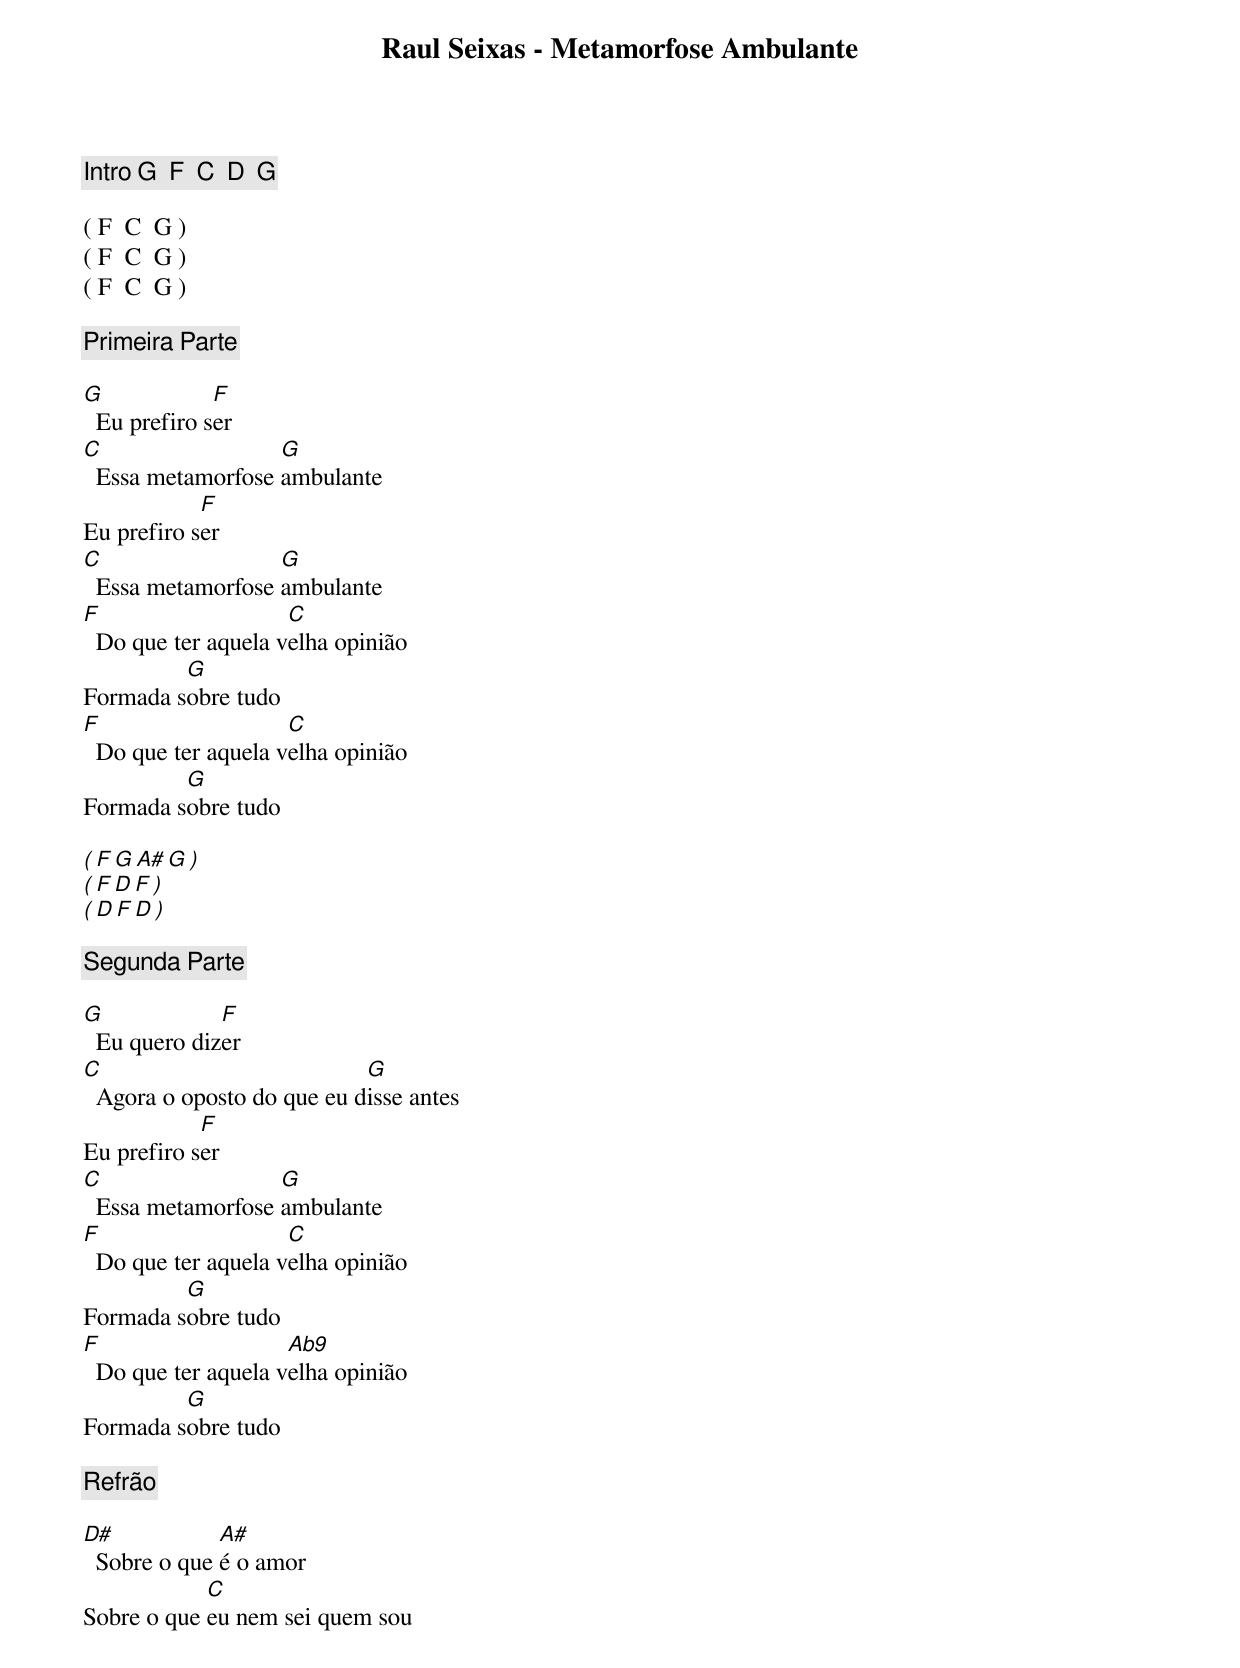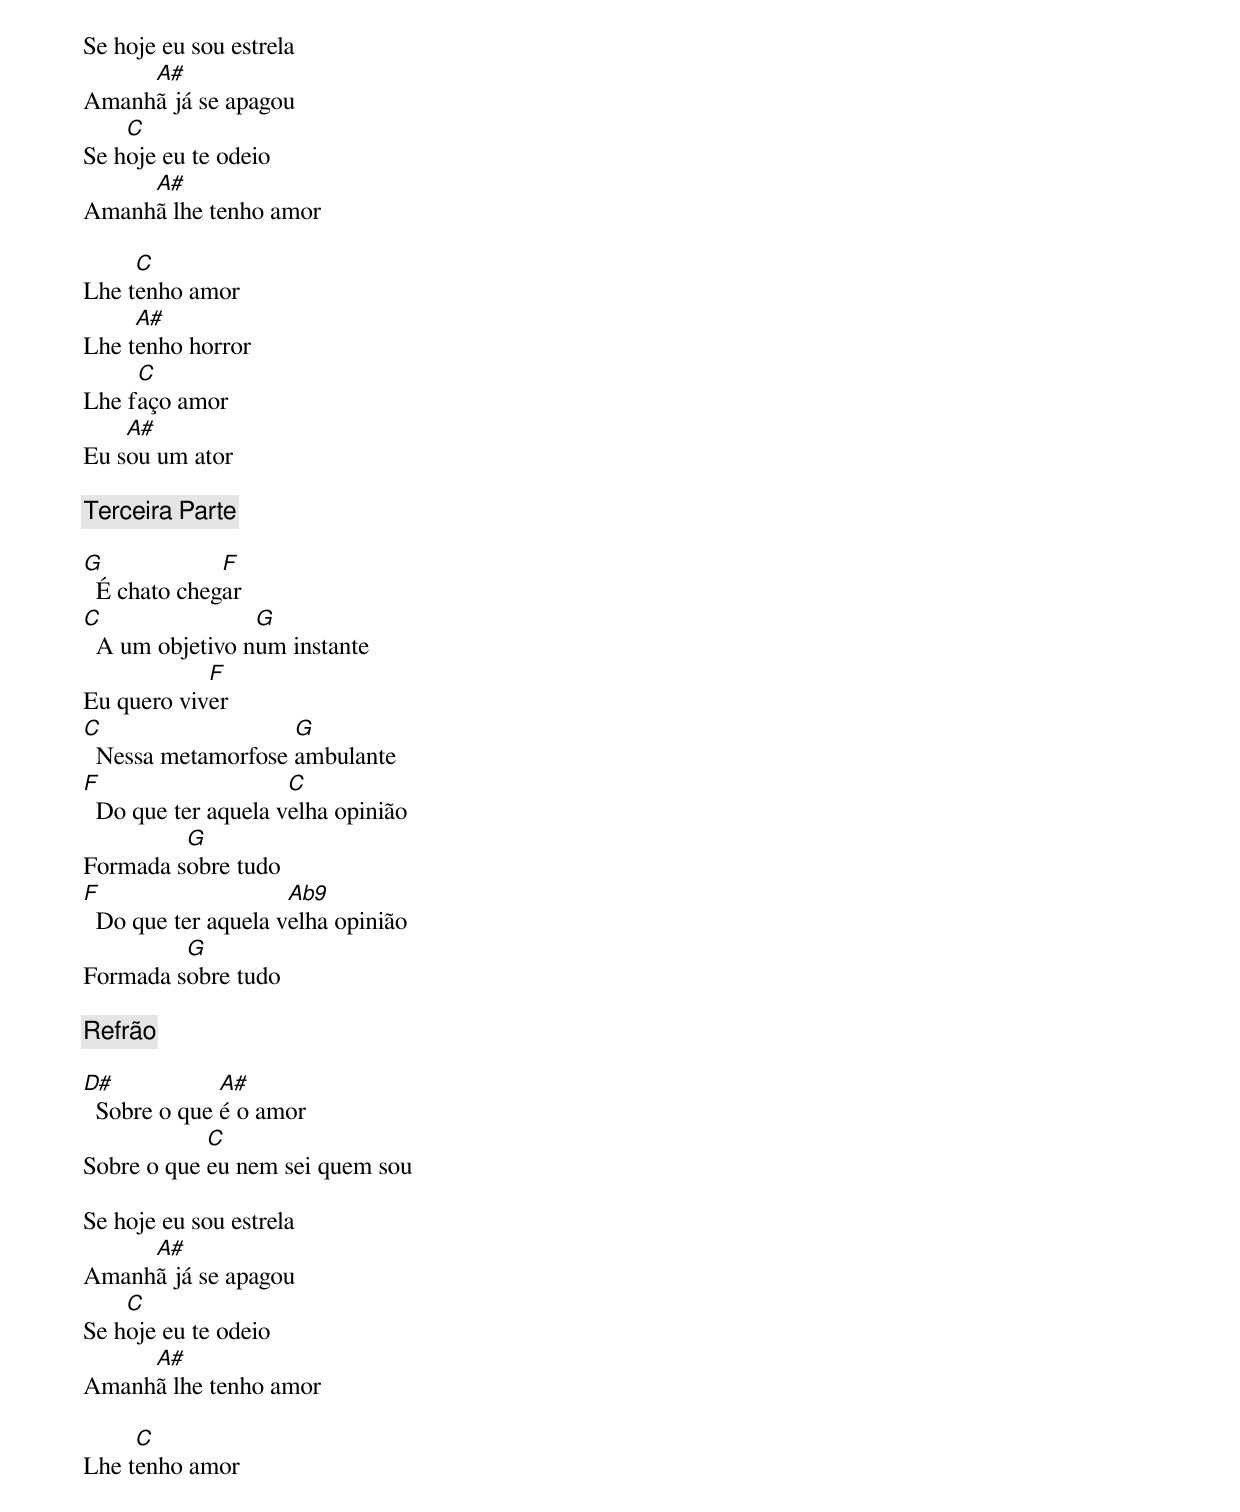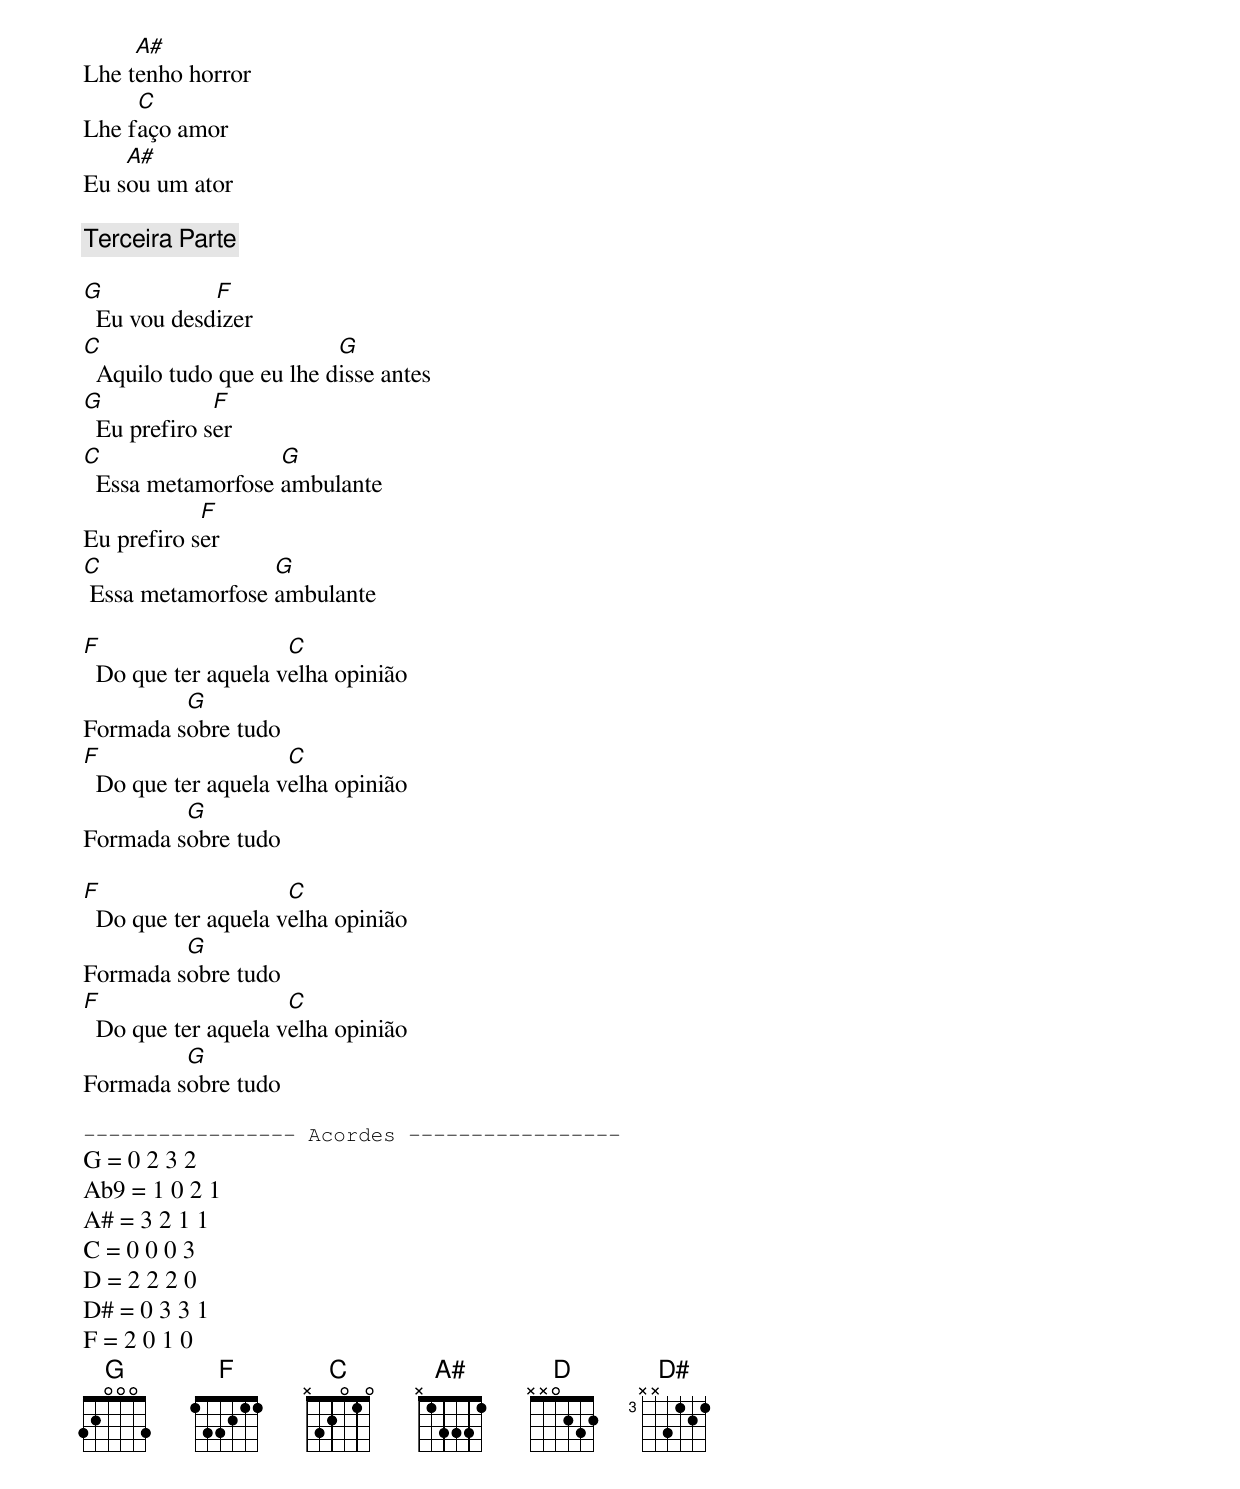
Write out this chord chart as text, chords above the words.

Raul Seixas - Metamorfose Ambulante

[Intro] G  F  C  D  G

( F  C  G )
( F  C  G )
( F  C  G )

[Primeira Parte]

G             F
  Eu prefiro ser
C                  G
  Essa metamorfose ambulante
            F
Eu prefiro ser
C                  G
  Essa metamorfose ambulante
F                    C
  Do que ter aquela velha opinião
         G
Formada sobre tudo
F                    C
  Do que ter aquela velha opinião
         G
Formada sobre tudo

( F  G  A# G )
( F  D  F )
( D  F  D )

[Segunda Parte]

G             F
  Eu quero dizer
C                           G
  Agora o oposto do que eu disse antes
            F
Eu prefiro ser
C                  G
  Essa metamorfose ambulante
F                    C
  Do que ter aquela velha opinião
         G
Formada sobre tudo
F                    Ab9
  Do que ter aquela velha opinião
         G
Formada sobre tudo

[Refrão]

D#            A#
  Sobre o que é o amor
            C
Sobre o que eu nem sei quem sou

Se hoje eu sou estrela
     A#
Amanhã já se apagou
    C
Se hoje eu te odeio
     A#
Amanhã lhe tenho amor

     C
Lhe tenho amor
     A#
Lhe tenho horror
     C
Lhe faço amor
    A#
Eu sou um ator

[Terceira Parte]

G             F
  É chato chegar
C                G
  A um objetivo num instante
            F
Eu quero viver
C                   G
  Nessa metamorfose ambulante
F                    C
  Do que ter aquela velha opinião
         G
Formada sobre tudo
F                    Ab9
  Do que ter aquela velha opinião
         G
Formada sobre tudo

[Refrão]

D#            A#
  Sobre o que é o amor
            C
Sobre o que eu nem sei quem sou

Se hoje eu sou estrela
     A#
Amanhã já se apagou
    C
Se hoje eu te odeio
     A#
Amanhã lhe tenho amor

     C
Lhe tenho amor
     A#
Lhe tenho horror
     C
Lhe faço amor
    A#
Eu sou um ator

[Terceira Parte]

G            F
  Eu vou desdizer
C                         G
  Aquilo tudo que eu lhe disse antes
G             F
  Eu prefiro ser
C                  G
  Essa metamorfose ambulante
            F
Eu prefiro ser
C                 G
 Essa metamorfose ambulante

F                    C
  Do que ter aquela velha opinião
         G
Formada sobre tudo
F                    C
  Do que ter aquela velha opinião
         G
Formada sobre tudo

F                    C
  Do que ter aquela velha opinião
         G
Formada sobre tudo
F                    C
  Do que ter aquela velha opinião
         G
Formada sobre tudo

----------------- Acordes -----------------
G = 0 2 3 2
Ab9 = 1 0 2 1
A# = 3 2 1 1
C = 0 0 0 3
D = 2 2 2 0
D# = 0 3 3 1
F = 2 0 1 0
